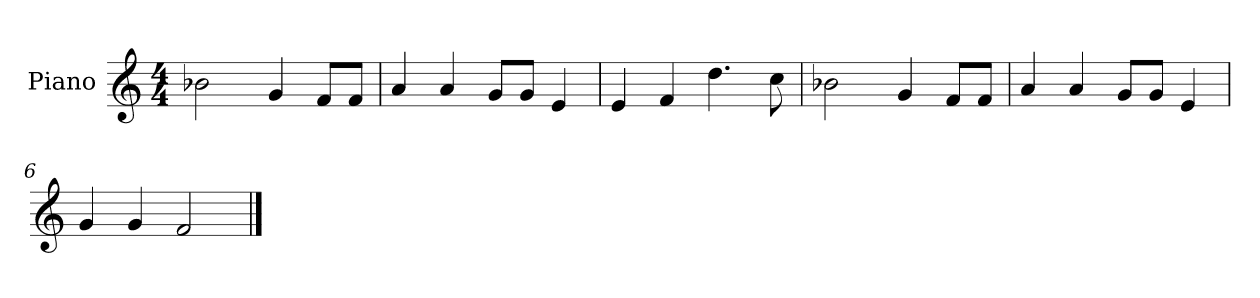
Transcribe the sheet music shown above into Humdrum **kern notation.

**kern
*part1
*staff1
*I"Piano
*I'P-no
*clefG2
*k[]
*M4/4
*MM90
=1
2b-X\
4g/
8f/L
8f/J
=2
4a/
4a/
8g/L
8g/J
4e/
=3
4e/
4f/
4.dd\
8cc\
=4
2b-X\
4g/
8f/L
8f/J
=5
4a/
4a/
8g/L
8g/J
4e/
=6
4g/
4g/
2f/
==
*-
